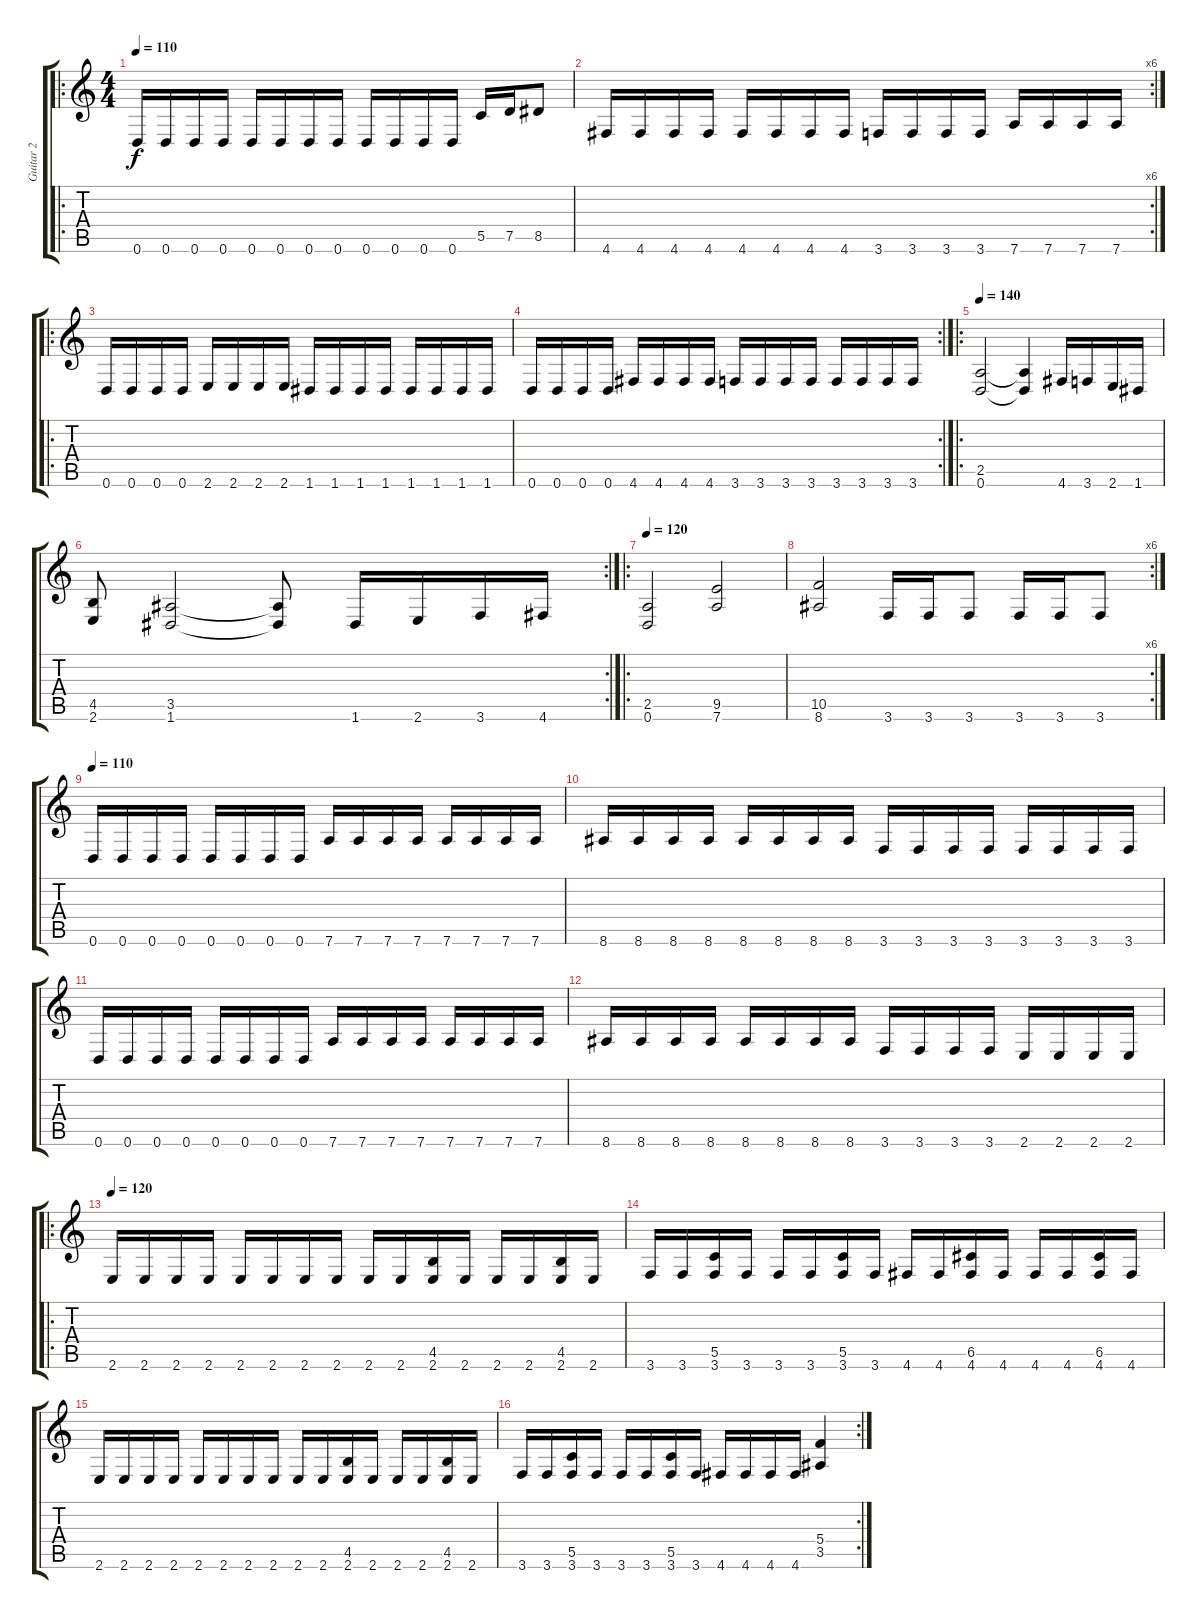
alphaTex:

\track ("Guitar 2" "Guitar 2") {instrument overdrivenguitar}
\staff {score tabs}
\tuning (D4 A3 F3 C3 G2 D2) {hide}
\ro
\ts (4 4)
\tempo 110
\clef g2
\ks c
0.6.16{dy f} 0.6.16 0.6.16 0.6.16 0.6.16 0.6.16 0.6.16 0.6.16 0.6.16 0.6.16 0.6.16 0.6.16 5.5.16 7.5.16 8.5.8 |
\rc 6
4.6.16 4.6.16 4.6.16 4.6.16 4.6.16 4.6.16 4.6.16 4.6.16 3.6.16 3.6.16 3.6.16 3.6.16 7.6.16 7.6.16 7.6.16 7.6.16 |
\ro
0.6.16 0.6.16 0.6.16 0.6.16 2.6.16 2.6.16 2.6.16 2.6.16 1.6.16 1.6.16 1.6.16 1.6.16 1.6.16 1.6.16 1.6.16 1.6.16 |
\rc 2
0.6.16 0.6.16 0.6.16 0.6.16 4.6.16 4.6.16 4.6.16 4.6.16 3.6.16 3.6.16 3.6.16 3.6.16 3.6.16 3.6.16 3.6.16 3.6.16 |
\ro
\tempo 140
(2.5 0.6).2 (2.5{t} 0.6{t}).4 4.6.16 3.6.16 2.6.16 1.6.16 |
\rc 2
(4.5 2.6).8 (3.5 1.6).2 (3.5{t} 1.6{t}).8 1.6.16 2.6.16 3.6.16 4.6.16 |
\ro
\tempo 120
(2.5 0.6).2 (9.5 7.6).2 |
\rc 6
(10.5 8.6).2 3.6.16 3.6.16 3.6.8 3.6.16 3.6.16 3.6.8 |
\tempo 110
0.6.16 0.6.16 0.6.16 0.6.16 0.6.16 0.6.16 0.6.16 0.6.16 7.6.16 7.6.16 7.6.16 7.6.16 7.6.16 7.6.16 7.6.16 7.6.16 |
8.6.16 8.6.16 8.6.16 8.6.16 8.6.16 8.6.16 8.6.16 8.6.16 3.6.16 3.6.16 3.6.16 3.6.16 3.6.16 3.6.16 3.6.16 3.6.16 |
0.6.16 0.6.16 0.6.16 0.6.16 0.6.16 0.6.16 0.6.16 0.6.16 7.6.16 7.6.16 7.6.16 7.6.16 7.6.16 7.6.16 7.6.16 7.6.16 |
8.6.16 8.6.16 8.6.16 8.6.16 8.6.16 8.6.16 8.6.16 8.6.16 3.6.16 3.6.16 3.6.16 3.6.16 2.6.16 2.6.16 2.6.16 2.6.16 |
\ro
\tempo 120
2.6.16 2.6.16 2.6.16 2.6.16 2.6.16 2.6.16 2.6.16 2.6.16 2.6.16 2.6.16 (4.5 2.6).16 2.6.16 2.6.16 2.6.16 (4.5 2.6).16 2.6.16 |
3.6.16 3.6.16 (5.5 3.6).16 3.6.16 3.6.16 3.6.16 (5.5 3.6).16 3.6.16 4.6.16 4.6.16 (6.5 4.6).16 4.6.16 4.6.16 4.6.16 (6.5 4.6).16 4.6.16 |
2.6.16 2.6.16 2.6.16 2.6.16 2.6.16 2.6.16 2.6.16 2.6.16 2.6.16 2.6.16 (4.5 2.6).16 2.6.16 2.6.16 2.6.16 (4.5 2.6).16 2.6.16 |
\rc 2
3.6.16 3.6.16 (5.5 3.6).16 3.6.16 3.6.16 3.6.16 (5.5 3.6).16 3.6.16 4.6.16 4.6.16 4.6.16 4.6.16 (5.4 3.5).4
